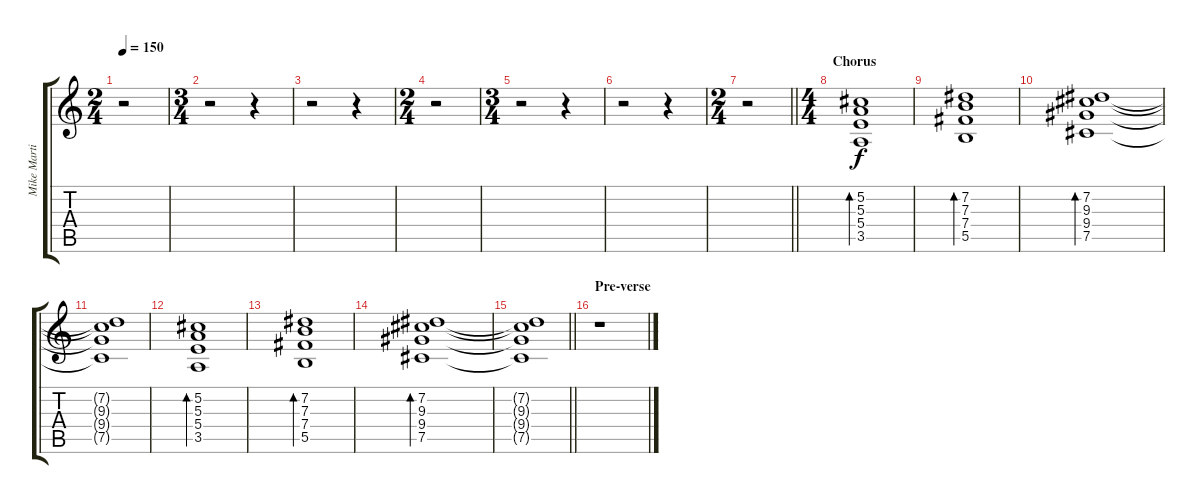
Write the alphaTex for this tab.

\track ("Mike Martin (Additional)" "Mike Marti") {instrument electricguitarclean}
\staff {score tabs}
\tuning (Db4 Ab3 E3 B2 Gb2 Db2) {hide}
\ts (2 4)
\tempo 150
\clef g2
\ks c
r.2{dy f} |
\ts (3 4)
r.2 r.4 |
r.2 r.4 |
\ts (2 4)
r.2 |
\ts (3 4)
r.2 r.4 |
r.2 r.4 |
\ts (2 4)
\barLineRight lightlight
r.2 |
\ts (4 4)
\section ("" "Chorus")
(5.2 5.3 5.4 3.5).1{bd 60} |
(7.2 7.3 7.4 5.5).1{bd 60} |
(7.2 9.3 9.4 7.5).1{bd 60} |
(7.2{t} 9.3{t} 9.4{t} 7.5{t}).1 |
(5.2 5.3 5.4 3.5).1{bd 60} |
(7.2 7.3 7.4 5.5).1{bd 60} |
(7.2 9.3 9.4 7.5).1{bd 60} |
\barLineRight lightlight
(7.2{t} 9.3{t} 9.4{t} 7.5{t}).1 |
\section ("" "Pre-verse")
r.1
